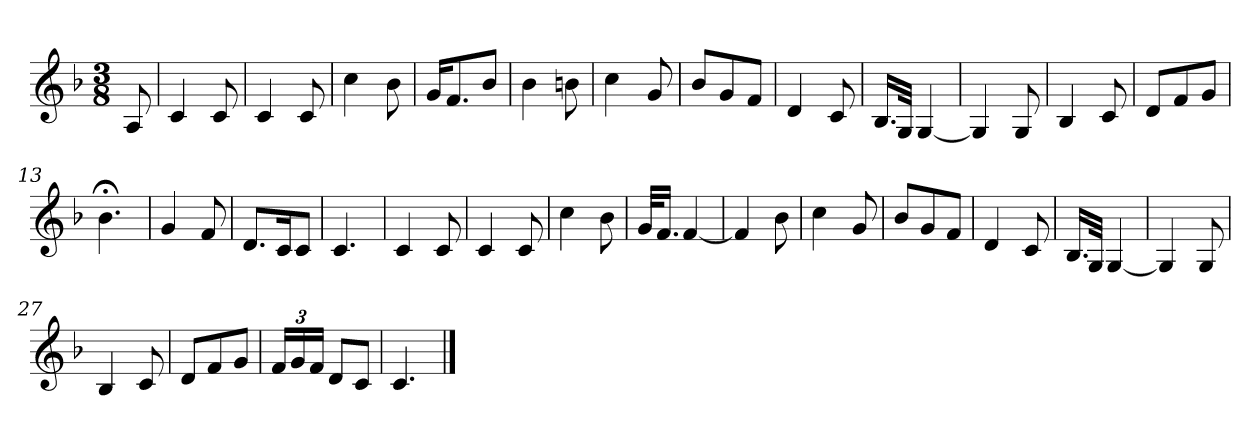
**kern
*part1
*staff1
*clefG2
*k[b-]
*M3/8
=
8A/
=1
4c/
8c/
=2
4c/
8c/
=3
4cc\
8b-\
=4
16g/KL
8.f/
8b-/J
=5
4b-\
8bn\
=6
4cc\
8g/
=7
8b-/L
8g/
8f/J
=8
4d/
8c/
=9
16.B-/LL
32G/JJk
[4G/
=10
4G/]
8G/
=11
4B-/
8c/
=12
8d/L
8f/
8g/J
=13
4.b-;<\
=14
4g/
8f/
=15
8.d/L
16c/K
8c/J
=16
4.c/
=17
4c/
8c/
=18
4c/
8c/
=19
4cc\
8b-\
=20
32g/KLL
16.f/JJ
[4f/
=21
4f/]
8b-\
=22
4cc\
8g/
=23
8b-/L
8g/
8f/J
=24
4d/
8c/
=25
16.B-/LL
32G/JJk
[4G/
=26
4G/]
8G/
=27
4B-/
8c/
=28
8d/L
8f/
8g/J
=29
24f/LL
24g/
24f/JJ
8d/L
8c/J
=30
4.c/
==
*-
